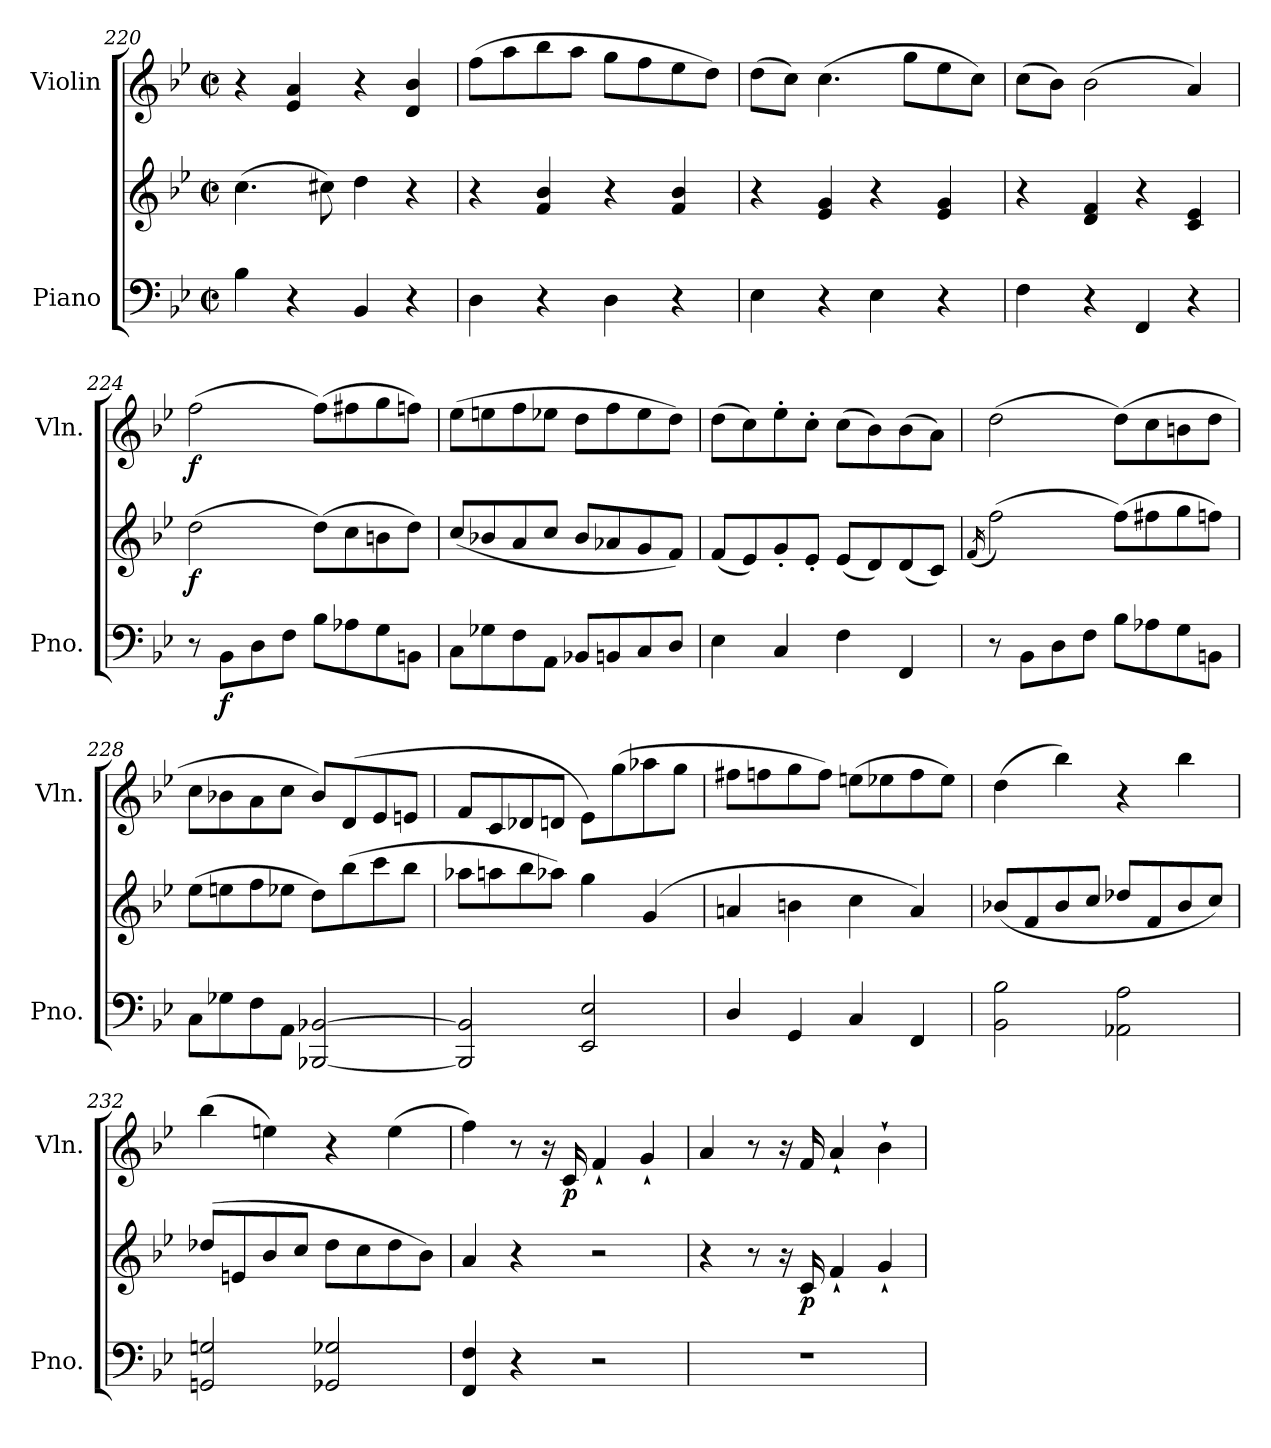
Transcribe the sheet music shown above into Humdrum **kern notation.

**kern	**kern	**dynam	**kern	**dynam
*part2	*part2	*part2	*part1	*part1
*staff3	*staff2	*staff2/3	*staff1	*staff1
*I"Piano	*	*	*I"Violin	*
*I'Pno.	*	*	*I'Vln.	*
*clefF4	*clefG2	*	*clefG2	*
*k[b-e-]	*k[b-e-]	*	*k[b-e-]	*
*M2/2	*M2/2	*	*M2/2	*
*met(c|)	*met(c|)	*	*met(c|)	*
=220	=220	=220	=220	=220
4B-\	(>4.cc\	.	4r	.
4r	.	.	4e-/ 4a/	.
.	8cc#X\)	.	.	.
4BB-/	4dd\	.	4r	.
4r	4r	.	4d/ 4b-/	.
=221	=221	=221	=221	=221
4D\	4r	.	(>8ff\L	.
.	.	.	8aa\	.
4r	4f/ 4b-/	.	8bb-\	.
.	.	.	8aa\J	.
4D\	4r	.	8gg\L	.
.	.	.	8ff\	.
4r	4f/ 4b-/	.	8ee-\	.
.	.	.	8dd\J)	.
=222	=222	=222	=222	=222
4E-\	4r	.	(>8dd\L	.
.	.	.	8cc\J)	.
4r	4e-/ 4g/	.	(>4.cc\	.
4E-\	4r	.	.	.
.	.	.	8gg\L	.
4r	4e-/ 4g/	.	8ee-\	.
.	.	.	8cc\J)	.
=223	=223	=223	=223	=223
4F\	4r	.	(>8cc\L	.
.	.	.	8b-\J)	.
4r	4d/ 4f/	.	(>2b-\	.
4FF/	4r	.	.	.
4r	4c/ 4e-/	.	4a/)	.
=224	=224	=224	=224	=224
!	!	!LO:DY:b	!	!LO:DY:b
8r	(>2dd\	f	(>2ff\	f
!	!	!LO:DY:b=2	!	!
8BB-\L	.	f	.	.
8D\	.	.	.	.
8F\J	.	.	.	.
8B-\L	(>8dd\L)	.	(>8ff\L)	.
8A-X\	8cc\	.	8ff#X\	.
8G\	8bn\	.	8gg\	.
8BBn\J	8dd\J)	.	8ffn\J)	.
!!LO:LB:g=z
=225	=225	=225	=225	=225
8C\L	(<8cc/L	.	(>8ee-\L	.
8G-X\	8b-X/	.	8een\	.
8F\	8a/	.	8ff\	.
8AA\J	8cc/J	.	8ee-X\J	.
8BB-X/L	8b-/L	.	8dd\L	.
8BBn/	8a-X/	.	8ff\	.
8C/	8g/	.	8ee-\	.
8D/J	8f/J)	.	8dd\J)	.
=226	=226	=226	=226	=226
4E-\	(<8f/L	.	(>8dd\L	.
.	8e-/)	.	8cc\)	.
4C/	8g'/	.	8ee-'\	.
.	8e-'/J	.	8cc'\J	.
4F\	(<8e-/L	.	(>8cc\L	.
.	8d/)	.	8b-\)	.
4FF/	(<8d/	.	(>8b-\	.
.	8c/J)	.	8a\J)	.
=227	=227	=227	=227	=227
.	(<16qf/	.	.	.
8r	(>2ff\)	.	(>2dd\	.
8BB-\L	.	.	.	.
8D\	.	.	.	.
8F\J	.	.	.	.
8B-\L	(>8ff\L)	.	(>8dd\L)	.
8A-X\	8ff#X\	.	8cc\	.
8G\	8gg\	.	8bn\	.
8BBn\J	8ffn\J)	.	8dd\J	.
=228	=228	=228	=228	=228
8C\L	(>8ee-\L	.	8cc\L	.
8G-X\	8een\	.	8b-X\	.
8F\	8ff\	.	8a\	.
8AA\J	8ee-X\J	.	8cc\J	.
[2BBB-X/ [2BB-X/	8dd\L)	.	8b-/L)	.
.	(>8bb-\	.	(<8d/	.
.	8ccc\	.	8e-/	.
.	8bb-\J	.	8en/J	.
=229	=229	=229	=229	=229
2BBB-/] 2BB-/]	8aa-X\L	.	8f/L	.
.	8aan\	.	8c/	.
.	8bb-\	.	8d-X/	.
.	8aa-X\J)	.	8dn/J	.
2EE-/ 2E-/	4gg\	.	8e-\L)	.
.	.	.	(>8gg\	.
.	(>4g/	.	8aa-X\	.
.	.	.	8gg\J	.
=230	=230	=230	=230	=230
4D/	4an/	.	8ff#X\L	.
.	.	.	8ffn\	.
4GG/	4bn\	.	8gg\	.
.	.	.	8ff\J)	.
4C/	4cc\	.	(>8een\L	.
.	.	.	8ee-X\	.
4FF/	4a/)	.	8ff\	.
.	.	.	8ee-\J)	.
!!LO:LB:g=z
=231	=231	=231	=231	=231
2BB-\ 2B-\	(<8b-X/L	.	(>4dd\	.
.	8f/	.	.	.
.	8b-/	.	4bb-\)	.
.	8cc/J	.	.	.
2AA-X\ 2A\	8dd-X/L	.	4r	.
.	8f/	.	.	.
.	8b-/	.	4bb-\	.
.	8cc/J)	.	.	.
=232	=232	=232	=232	=232
2GGn/ 2Gn/	(>8dd-X/L	.	(>4bb-\	.
.	8en/	.	.	.
.	8b-/	.	4een\)	.
.	8cc/J	.	.	.
2GG-X/ 2G-X/	8dd-\L	.	4r	.
.	8cc\	.	.	.
.	8dd-\	.	(>4ee\	.
.	8b-\J)	.	.	.
=233	=233	=233	=233	=233
4FF/ 4F/	4a/	.	4ff\)	.
4r	4r	.	8r	.
.	.	.	16r	.
!	!	!	!	!LO:DY:b
.	.	.	16c/	p
2r	2r	.	4f`/	.
.	.	.	4g`/	.
=234	=234	=234	=234	=234
1r	4r	.	4a/	.
.	8r	.	8r	.
.	16r	.	16r	.
!	!	!LO:DY:b	!	!
.	16c/	p	16f/	.
.	4f`/	.	4a`/	.
.	4g`/	.	4b-`\	.
=	=	=	=	=
*-	*-	*-	*-	*-
